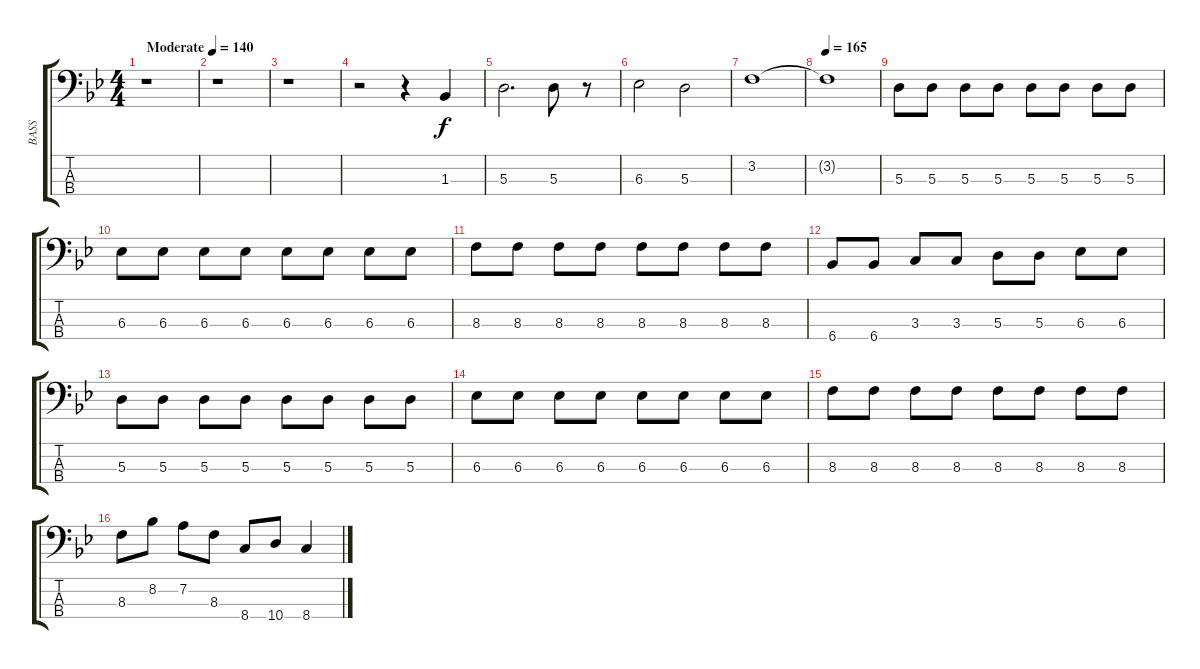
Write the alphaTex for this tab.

\track ("BASS" "BASS") {instrument electricbassfinger}
\staff {score tabs}
\tuning (G2 D2 A1 E1) {hide}
\ts (4 4)
\tempo (140 "Moderate")
\clef f4
\ks bb
r.1{dy f instrument electricbassfinger} |
r.1 |
r.1 |
r.2 r.4 1.3.4 |
5.3.2{d} 5.3.8 r.8 |
6.3.2 5.3.2 |
3.2.1 |
\tempo 165
3.2{t}.1 |
5.3.8 5.3.8 5.3.8 5.3.8 5.3.8 5.3.8 5.3.8 5.3.8 |
6.3.8 6.3.8 6.3.8 6.3.8 6.3.8 6.3.8 6.3.8 6.3.8 |
8.3.8 8.3.8 8.3.8 8.3.8 8.3.8 8.3.8 8.3.8 8.3.8 |
6.4.8 6.4.8 3.3.8 3.3.8 5.3.8 5.3.8 6.3.8 6.3.8 |
5.3.8 5.3.8 5.3.8 5.3.8 5.3.8 5.3.8 5.3.8 5.3.8 |
6.3.8 6.3.8 6.3.8 6.3.8 6.3.8 6.3.8 6.3.8 6.3.8 |
8.3.8 8.3.8 8.3.8 8.3.8 8.3.8 8.3.8 8.3.8 8.3.8 |
8.3.8 8.2.8 7.2.8 8.3.8 8.4.8 10.4.8 8.4.4
